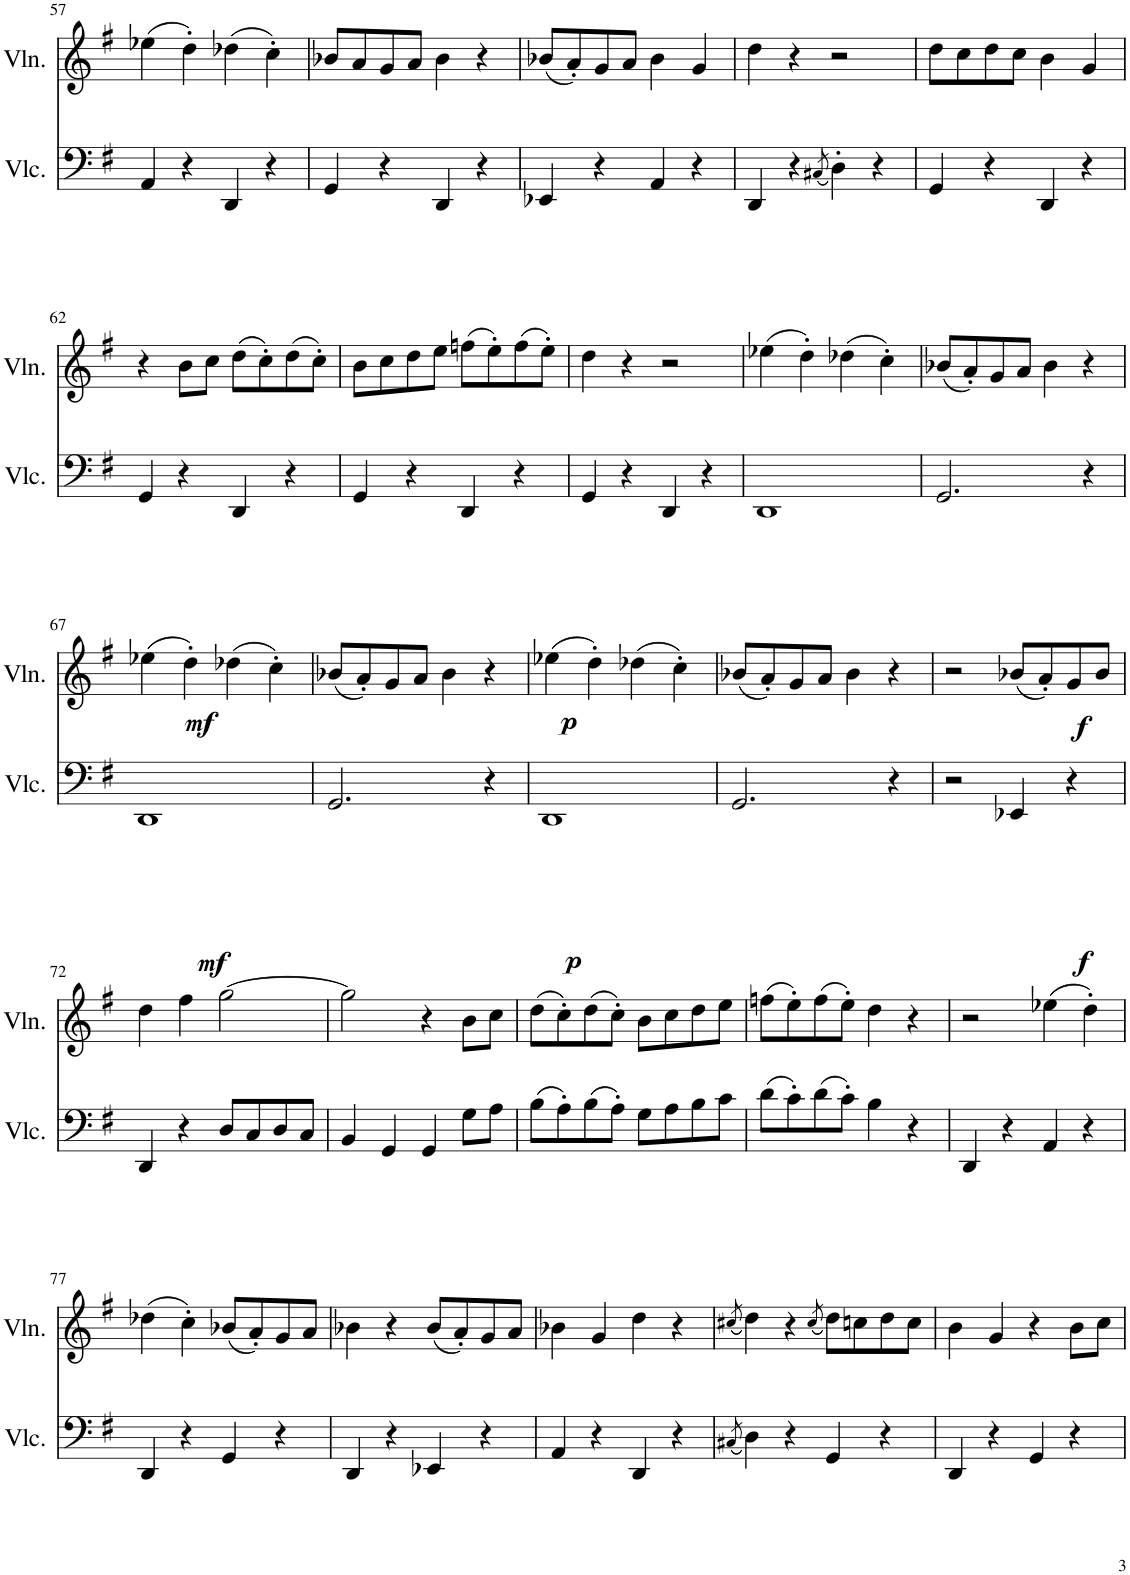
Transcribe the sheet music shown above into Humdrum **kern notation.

**kern	**dynam	**kern	**dynam
*part2	*part2	*part1	*part1
*staff2	*staff2	*staff1	*staff1
*I"Violoncello	*	*I"Violin	*
*I'Vlc.	*	*I'Vln.	*
!!LO:PB:g=z
*clefF4	*	*clefG2	*
*k[f#]	*	*k[f#]	*
*M4/4	*	*M4/4	*
=57	=57	=57	=57
4AA/	.	(4ee-X\	.
4r	.	4dd'\)	.
4DD/	.	(4dd-X\	.
4r	.	4cc'\)	.
=58	=58	=58	=58
4GG/	.	8b-X/L	.
.	.	8a/	.
4r	.	8g/	.
.	.	8a/J	.
4DD/	.	4b-\	.
4r	.	4r	.
=59	=59	=59	=59
4EE-X/	.	(8b-X/L	.
.	.	8a'/)	.
4r	.	8g/	.
.	.	8a/J	.
4AA/	.	4b-\	.
4r	.	4g/	.
=60	=60	=60	=60
4DD/	.	4dd\	.
4r	.	4r	.
(8qC#X/	.	.	.
4D'\)	.	2r	.
4r	.	.	.
=61	=61	=61	=61
4GG/	.	8dd\L	.
.	.	8cc\	.
4r	.	8dd\	.
.	.	8cc\J	.
4DD/	.	4b\	.
4r	.	4g/	.
!!LO:LB:g=z
=62	=62	=62	=62
4GG/	.	4r	.
4r	.	8b\L	.
.	.	8cc\J	.
4DD/	.	(8dd\L	.
.	.	8cc'\)	.
4r	.	(8dd\	.
.	.	8cc'\J)	.
=63	=63	=63	=63
4GG/	.	8b\L	.
.	.	8cc\	.
4r	.	8dd\	.
.	.	8ee\J	.
4DD/	.	(8ffn\L	.
.	.	8ee'\)	.
4r	.	(8ff\	.
.	.	8ee'\J)	.
=64	=64	=64	=64
4GG/	.	4dd\	.
4r	.	4r	.
4DD/	.	2r	.
4r	.	.	.
=65	=65	=65	=65
1DD	.	(4ee-X\	.
.	.	4dd'\)	.
.	.	(4dd-X\	.
.	.	4cc'\)	.
=66	=66	=66	=66
2.GG/	.	(8b-X/L	.
.	.	8a'/)	.
.	.	8g/	.
.	.	8a/J	.
.	.	4b-\	.
4r	.	4r	.
!!LO:LB:g=z
=67	=67	=67	=67
!	!LO:DY:b	!	!LO:DY:b
1DD	mf	(4ee-X\	mf
.	.	4dd'\)	.
.	.	(4dd-X\	.
.	.	4cc'\)	.
=68	=68	=68	=68
2.GG/	.	(8b-X/L	.
.	.	8a'/)	.
.	.	8g/	.
.	.	8a/J	.
.	.	4b-\	.
4r	.	4r	.
=69	=69	=69	=69
!	!LO:DY:b	!	!LO:DY:b
1DD	p	(4ee-X\	p
.	.	4dd'\)	.
.	.	(4dd-X\	.
.	.	4cc'\)	.
=70	=70	=70	=70
2.GG/	.	(8b-X/L	.
.	.	8a'/)	.
.	.	8g/	.
.	.	8a/J	.
.	.	4b-\	.
4r	.	4r	.
=71	=71	=71	=71
2r	.	2r	.
!	!LO:DY:b	!	!LO:DY:b
4EE-X/	f	(8b-X/L	f
.	.	8a'/)	.
4r	.	8g/	.
.	.	8b-/J	.
!!LO:LB:g=z
=72	=72	=72	=72
4DD/	.	4dd\	.
4r	.	4ff#\	.
8D/L	.	[2gg\	.
8C/	.	.	.
8D/	.	.	.
8C/J	.	.	.
=73	=73	=73	=73
4BB/	.	2gg\]	.
4GG/	.	.	.
4GG/	.	4r	.
8G\L	.	8b\L	.
8A\J	.	8cc\J	.
=74	=74	=74	=74
(8B\L	.	(8dd\L	.
8A'\)	.	8cc'\)	.
(8B\	.	(8dd\	.
8A'\J)	.	8cc'\J)	.
8G\L	.	8b\L	.
8A\	.	8cc\	.
8B\	.	8dd\	.
8c\J	.	8ee\J	.
=75	=75	=75	=75
(8d\L	.	(8ffn\L	.
8c'\)	.	8ee'\)	.
(8d\	.	(8ff\	.
8c'\J)	.	8ee'\J)	.
4B\	.	4dd\	.
4r	.	4r	.
=76	=76	=76	=76
4DD/	.	2r	.
4r	.	.	.
4AA/	.	(4ee-X\	.
4r	.	4dd'\)	.
!!LO:LB:g=z
=77	=77	=77	=77
4DD/	.	(4dd-X\	.
4r	.	4cc'\)	.
4GG/	.	(8b-X/L	.
.	.	8a'/)	.
4r	.	8g/	.
.	.	8a/J	.
=78	=78	=78	=78
4DD/	.	4b-X\	.
4r	.	4r	.
4EE-X/	.	(8b-/L	.
.	.	8a'/)	.
4r	.	8g/	.
.	.	8a/J	.
=79	=79	=79	=79
4AA/	.	4b-X\	.
4r	.	4g/	.
4DD/	.	4dd\	.
4r	.	4r	.
=80	=80	=80	=80
(8qC#X/	.	(8qcc#X/	.
4D\)	.	4dd\)	.
4r	.	4r	.
.	.	(8qcc#/	.
4GG/	.	8dd\L)	.
.	.	8ccn\	.
4r	.	8dd\	.
.	.	8cc\J	.
=81	=81	=81	=81
4DD/	.	4b\	.
4r	.	4g/	.
4GG/	.	4r	.
4r	.	8b\L	.
.	.	8cc\J	.
=	=	=	=
*-	*-	*-	*-
